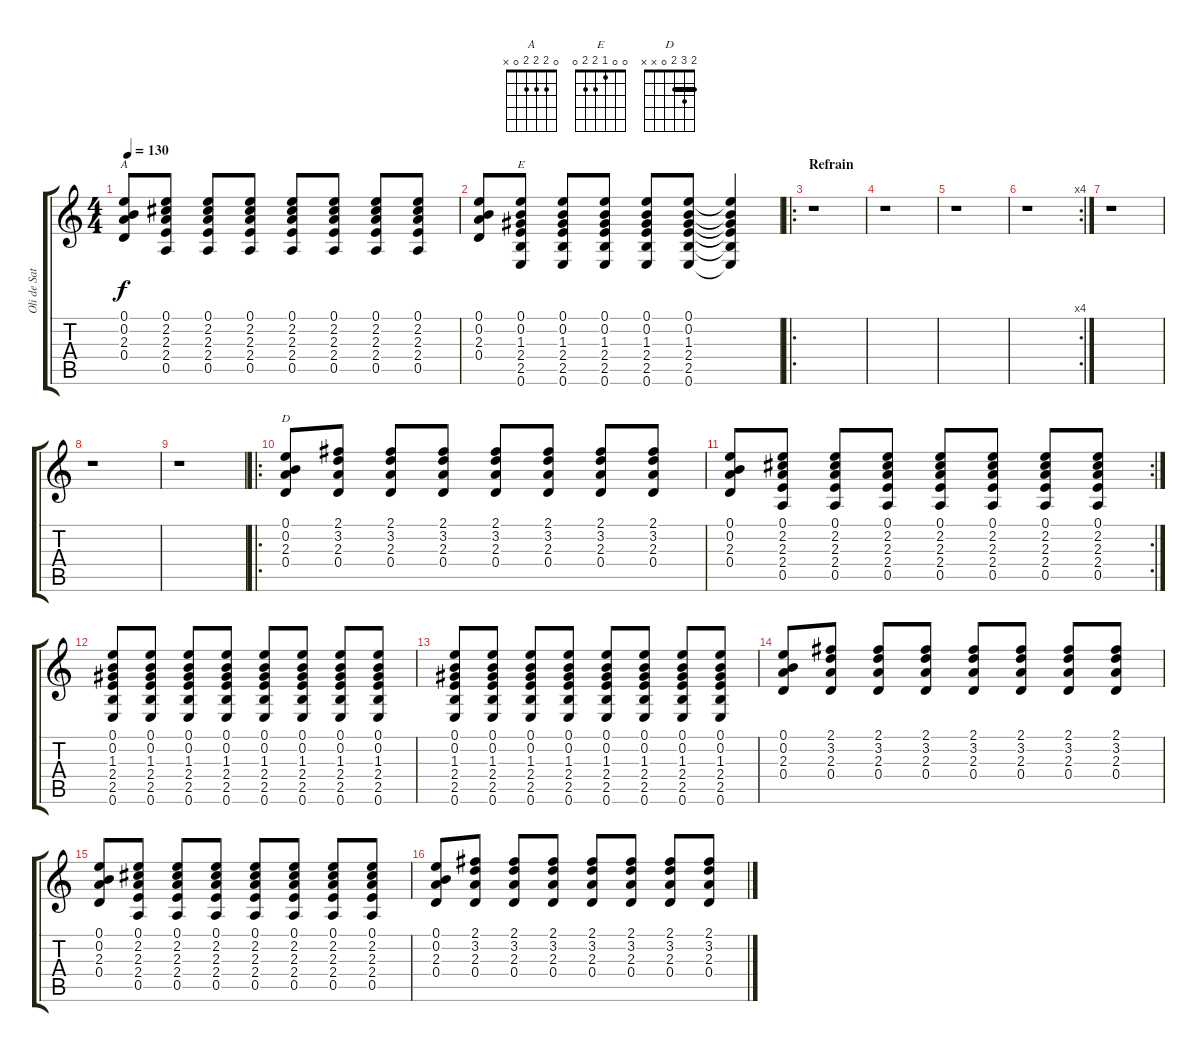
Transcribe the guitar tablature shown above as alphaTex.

\track ("Oli de Sat" "Oli de Sat") {instrument overdrivenguitar}
\staff {score tabs}
\tuning (E4 B3 G3 D3 A2 E2) {hide}
\chord ("A" 0 2 2 2 0 x)
\chord ("E" 0 0 1 2 2 0)
\chord ("D" 2 3 2 0 x x) {barre 2}
\ts (4 4)
\tempo 130
\clef g2
\ks c
(0.1 0.2 2.3 0.4).8{ch "A" dy f} (0.1 2.2 2.3 2.4 0.5).8 (0.1 2.2 2.3 2.4 0.5).8 (0.1 2.2 2.3 2.4 0.5).8 (0.1 2.2 2.3 2.4 0.5).8 (0.1 2.2 2.3 2.4 0.5).8 (0.1 2.2 2.3 2.4 0.5).8 (0.1 2.2 2.3 2.4 0.5).8 |
(0.1 0.2 2.3 0.4).8 (0.1 0.2 1.3 2.4 2.5 0.6).8{ch "E"} (0.1 0.2 1.3 2.4 2.5 0.6).8 (0.1 0.2 1.3 2.4 2.5 0.6).8 (0.1 0.2 1.3 2.4 2.5 0.6).8 (0.1 0.2 1.3 2.4 2.5 0.6).8 (0.1{t} 0.2{t} 1.3{t} 2.4{t} 2.5{t} 0.6{t}).4 |
\ro
\section ("" "Refrain")
r.1 |
r.1 |
r.1 |
\rc 4
r.1 |
r.1 |
r.1 |
r.1 |
\ro
(0.1 0.2 2.3 0.4).8{ch "D"} (2.1 3.2 2.3 0.4).8 (2.1 3.2 2.3 0.4).8 (2.1 3.2 2.3 0.4).8 (2.1 3.2 2.3 0.4).8 (2.1 3.2 2.3 0.4).8 (2.1 3.2 2.3 0.4).8 (2.1 3.2 2.3 0.4).8 |
\rc 2
(0.1 0.2 2.3 0.4).8 (0.1 2.2 2.3 2.4 0.5).8 (0.1 2.2 2.3 2.4 0.5).8 (0.1 2.2 2.3 2.4 0.5).8 (0.1 2.2 2.3 2.4 0.5).8 (0.1 2.2 2.3 2.4 0.5).8 (0.1 2.2 2.3 2.4 0.5).8 (0.1 2.2 2.3 2.4 0.5).8 |
(0.1 0.2 1.3 2.4 2.5 0.6).8 (0.1 0.2 1.3 2.4 2.5 0.6).8 (0.1 0.2 1.3 2.4 2.5 0.6).8 (0.1 0.2 1.3 2.4 2.5 0.6).8 (0.1 0.2 1.3 2.4 2.5 0.6).8 (0.1 0.2 1.3 2.4 2.5 0.6).8 (0.1 0.2 1.3 2.4 2.5 0.6).8 (0.1 0.2 1.3 2.4 2.5 0.6).8 |
(0.1 0.2 1.3 2.4 2.5 0.6).8 (0.1 0.2 1.3 2.4 2.5 0.6).8 (0.1 0.2 1.3 2.4 2.5 0.6).8 (0.1 0.2 1.3 2.4 2.5 0.6).8 (0.1 0.2 1.3 2.4 2.5 0.6).8 (0.1 0.2 1.3 2.4 2.5 0.6).8 (0.1 0.2 1.3 2.4 2.5 0.6).8 (0.1 0.2 1.3 2.4 2.5 0.6).8 |
(0.1 0.2 2.3 0.4).8 (2.1 3.2 2.3 0.4).8 (2.1 3.2 2.3 0.4).8 (2.1 3.2 2.3 0.4).8 (2.1 3.2 2.3 0.4).8 (2.1 3.2 2.3 0.4).8 (2.1 3.2 2.3 0.4).8 (2.1 3.2 2.3 0.4).8 |
(0.1 0.2 2.3 0.4).8 (0.1 2.2 2.3 2.4 0.5).8 (0.1 2.2 2.3 2.4 0.5).8 (0.1 2.2 2.3 2.4 0.5).8 (0.1 2.2 2.3 2.4 0.5).8 (0.1 2.2 2.3 2.4 0.5).8 (0.1 2.2 2.3 2.4 0.5).8 (0.1 2.2 2.3 2.4 0.5).8 |
(0.1 0.2 2.3 0.4).8 (2.1 3.2 2.3 0.4).8 (2.1 3.2 2.3 0.4).8 (2.1 3.2 2.3 0.4).8 (2.1 3.2 2.3 0.4).8 (2.1 3.2 2.3 0.4).8 (2.1 3.2 2.3 0.4).8 (2.1 3.2 2.3 0.4).8
